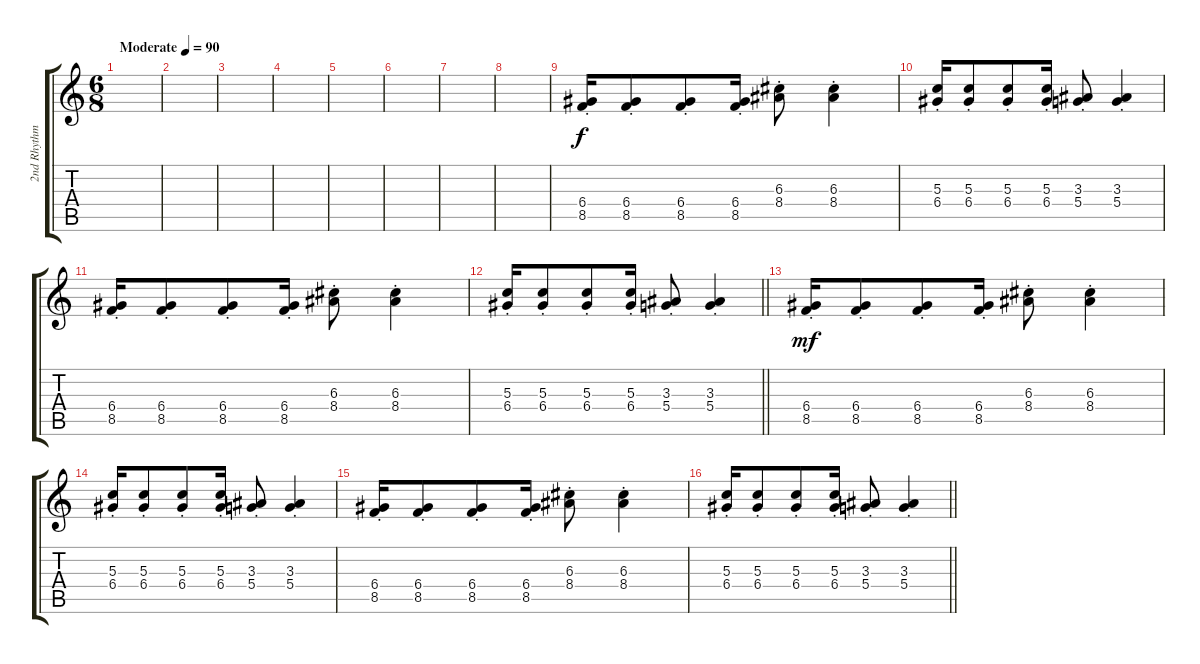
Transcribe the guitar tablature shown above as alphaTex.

\track ("2nd Rhythm guitar" "2nd Rhythm") {instrument distortionguitar}
\staff {score tabs}
\tuning (E4 B3 G3 D3 A2 E2) {hide}
\ts (6 8)
\section ("" "")
\tempo (90 "Moderate")
\clef g2
\ks c
|
|
|
|
|
|
|
|
(6.4{st} 8.5{st}).16 (6.4{st} 8.5{st}).8 (6.4{st} 8.5{st}).8 (6.4{st} 8.5{st}).16 (6.3{st} 8.4{st}).8 (6.3{st} 8.4{st}).4 |
(5.3{st} 6.4{st}).16 (5.3{st} 6.4{st}).8 (5.3{st} 6.4{st}).8 (5.3{st} 6.4{st}).16 (3.3{st} 5.4{st}).8 (3.3{st} 5.4{st}).4 |
(6.4{st} 8.5{st}).16 (6.4{st} 8.5{st}).8 (6.4{st} 8.5{st}).8 (6.4{st} 8.5{st}).16 (6.3{st} 8.4{st}).8 (6.3{st} 8.4{st}).4 |
\barLineRight lightlight
(5.3{st} 6.4{st}).16 (5.3{st} 6.4{st}).8 (5.3{st} 6.4{st}).8 (5.3{st} 6.4{st}).16 (3.3{st} 5.4{st}).8 (3.3{st} 5.4{st}).4 |
\section ("" "")
(6.4{st} 8.5{st}).16{dy mf} (6.4{st} 8.5{st}).8 (6.4{st} 8.5{st}).8 (6.4{st} 8.5{st}).16 (6.3{st} 8.4{st}).8 (6.3{st} 8.4{st}).4 |
(5.3{st} 6.4{st}).16 (5.3{st} 6.4{st}).8 (5.3{st} 6.4{st}).8 (5.3{st} 6.4{st}).16 (3.3{st} 5.4{st}).8 (3.3{st} 5.4{st}).4 |
(6.4{st} 8.5{st}).16 (6.4{st} 8.5{st}).8 (6.4{st} 8.5{st}).8 (6.4{st} 8.5{st}).16 (6.3{st} 8.4{st}).8 (6.3{st} 8.4{st}).4 |
\barLineRight lightlight
(5.3{st} 6.4{st}).16 (5.3{st} 6.4{st}).8 (5.3{st} 6.4{st}).8 (5.3{st} 6.4{st}).16 (3.3{st} 5.4{st}).8 (3.3{st} 5.4{st}).4
